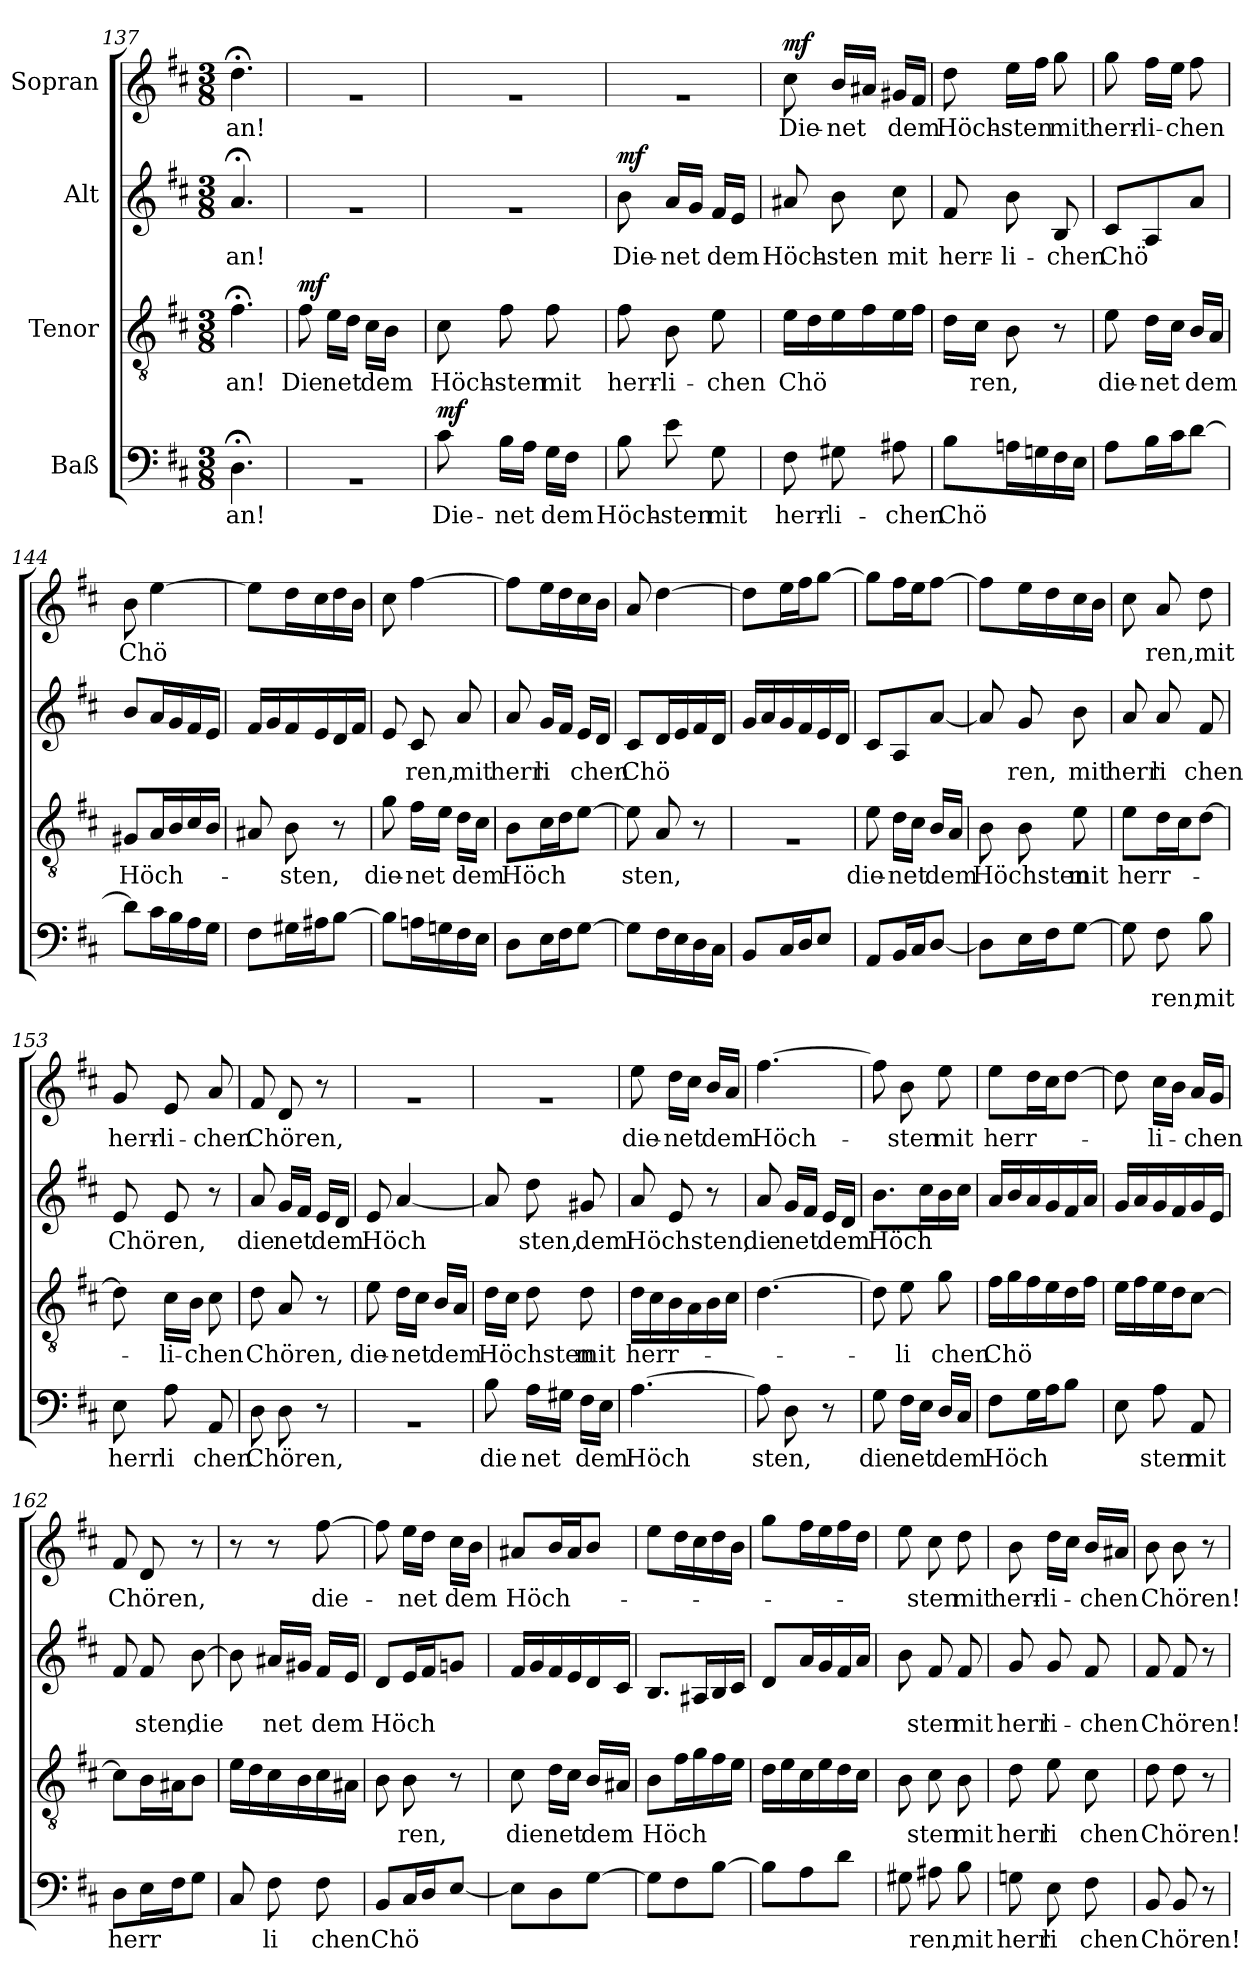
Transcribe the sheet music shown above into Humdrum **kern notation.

**kern	**text	**dynam	**kern	**text	**dynam	**kern	**text	**dynam	**kern	**text	**dynam
*part4	*part4	*part4	*part3	*part3	*part3	*part2	*part2	*part2	*part1	*part1	*part1
*staff4	*staff4	*staff4	*staff3	*staff3	*staff3	*staff2	*staff2	*staff2	*staff1	*staff1	*staff1
*I"Baß	*	*	*I"Tenor	*	*	*I"Alt	*	*	*I"Sopran	*	*
*clefF4	*	*	*clefGv2	*	*	*clefG2	*	*	*clefG2	*	*
*k[f#c#]	*	*	*k[f#c#]	*	*	*k[f#c#]	*	*	*k[f#c#]	*	*
*D:	*	*	*D:	*	*	*D:	*	*	*D:	*	*
*M3/8	*	*	*M3/8	*	*	*M3/8	*	*	*M3/8	*	*
=137	=137	=137	=137	=137	=137	=137	=137	=137	=137	=137	=137
!	!LO:LY:b	!	!	!LO:LY:b	!	!	!LO:LY:b	!	!	!LO:LY:b	!
4.D;<\	an!	.	4.f#;<\	an!	.	4.a;</	an!	.	4.dd;<\	an!	.
=138	=138	=138	=138	=138	=138	=138	=138	=138	=138	=138	=138
!	!	!	!	!LO:LY:b	!LO:DY:a	!	!	!	!	!	!
4.rBB	.	.	8f#\	Die	mf	4.rg	.	.	4.rg	.	.
!	!	!	!	!LO:LY:b	!	!	!	!	!	!	!
.	.	.	16e\LL	net	.	.	.	.	.	.	.
.	.	.	16d\JJ	.	.	.	.	.	.	.	.
!	!	!	!	!LO:LY:b	!	!	!	!	!	!	!
.	.	.	16c#\LL	dem	.	.	.	.	.	.	.
.	.	.	16B\JJ	.	.	.	.	.	.	.	.
!!LO:LB:g=z
=139	=139	=139	=139	=139	=139	=139	=139	=139	=139	=139	=139
!	!LO:LY:b	!LO:DY:a	!	!LO:LY:b	!	!	!	!	!	!	!
8c#\	Die-	mf	8c#\	Höch-	.	4.rg	.	.	4.rg	.	.
!	!LO:LY:b	!	!	!LO:LY:b	!	!	!	!	!	!	!
16B\LL	-net	.	8f#\	-sten	.	.	.	.	.	.	.
16A\JJ	.	.	.	.	.	.	.	.	.	.	.
!	!LO:LY:b	!	!	!LO:LY:b	!	!	!	!	!	!	!
16G\LL	dem	.	8f#\	mit	.	.	.	.	.	.	.
16F#\JJ	.	.	.	.	.	.	.	.	.	.	.
=140	=140	=140	=140	=140	=140	=140	=140	=140	=140	=140	=140
!	!LO:LY:b	!	!	!LO:LY:b	!	!	!LO:LY:b	!LO:DY:a	!	!	!
8B\	Höch-	.	8f#\	herr-	.	8b\	Die-	mf	4.rg	.	.
!	!LO:LY:b	!	!	!LO:LY:b	!	!	!LO:LY:b	!	!	!	!
8e\	-sten	.	8B\	-li-	.	16a/LL	-net	.	.	.	.
.	.	.	.	.	.	16g/JJ	.	.	.	.	.
!	!LO:LY:b	!	!	!LO:LY:b	!	!	!LO:LY:b	!	!	!	!
8G\	mit	.	8e\	-chen	.	16f#/LL	dem	.	.	.	.
.	.	.	.	.	.	16e/JJ	.	.	.	.	.
=141	=141	=141	=141	=141	=141	=141	=141	=141	=141	=141	=141
!	!LO:LY:b	!	!	!LO:LY:b	!	!	!LO:LY:b	!	!	!LO:LY:b	!LO:DY:a
8F#\	herr-	.	16e\LL	Chö	.	8a#X/	Höch-	.	8cc#\	Die-	mf
.	.	.	16d\	.	.	.	.	.	.	.	.
!	!LO:LY:b	!	!	!	!	!	!LO:LY:b	!	!	!LO:LY:b	!
8G#X\	-li-	.	16e\	.	.	8b\	-sten	.	16b/LL	-net	.
.	.	.	16f#\	.	.	.	.	.	16a#X/JJ	.	.
!	!LO:LY:b	!	!	!	!	!	!LO:LY:b	!	!	!LO:LY:b	!
8A#X\	-chen	.	16e\	.	.	8cc#\	mit	.	16g#X/LL	dem	.
.	.	.	16f#\JJ	.	.	.	.	.	16f#/JJ	.	.
=142	=142	=142	=142	=142	=142	=142	=142	=142	=142	=142	=142
!	!LO:LY:b	!	!	!	!	!	!LO:LY:b	!	!	!LO:LY:b	!
8B\L	Chö	.	16d\LL	.	.	8f#/	herr-	.	8dd\	Höch-	.
!	!	!	!	!LO:LY:b	!	!	!	!	!	!	!
.	.	.	16c#\JJ	-ren,	.	.	.	.	.	.	.
!	!	!	!	!	!	!	!LO:LY:b	!	!	!LO:LY:b	!
16An\L	.	.	8B\	.	.	8b\	-li-	.	16ee\LL	-sten	.
16Gn\	.	.	.	.	.	.	.	.	16ff#\JJ	.	.
!	!	!	!	!	!	!	!LO:LY:b	!	!	!LO:LY:b	!
16F#\	.	.	8r	.	.	8B/	-chen	.	8gg\	mit	.
16E\JJ	.	.	.	.	.	.	.	.	.	.	.
=143	=143	=143	=143	=143	=143	=143	=143	=143	=143	=143	=143
!	!	!	!	!LO:LY:b	!	!	!LO:LY:b	!	!	!LO:LY:b	!
8A\L	.	.	8e\	die-	.	8c#/L	Chö	.	8gg\	herr-	.
!	!	!	!	!LO:LY:b	!	!	!	!	!	!LO:LY:b	!
16B\L	.	.	16d\LL	-net	.	8A/	.	.	16ff#\LL	-li-	.
!	!	!	!	!	!	!	!	!	!	!LO:LY:b	!
16c#\J	.	.	16c#\JJ	.	.	.	.	.	16ee\JJ	-chen	.
!	!	!	!	!LO:LY:b	!	!	!	!	!	!	!
[>8d\J	.	.	16B/LL	dem	.	8a/J	.	.	8ff#\	.	.
.	.	.	16A/JJ	.	.	.	.	.	.	.	.
=144	=144	=144	=144	=144	=144	=144	=144	=144	=144	=144	=144
!	!	!	!	!LO:LY:b	!	!	!	!	!	!LO:LY:b	!
8d\L]	.	.	8G#X/L	Höch-	.	8b/L	.	.	8b\	Chö	.
16c#\L	.	.	16A/L	.	.	16a/L	.	.	[>4ee\	.	.
16B\	.	.	16B/	.	.	16g/	.	.	.	.	.
16A\	.	.	16c#/	.	.	16f#/	.	.	.	.	.
16G\JJ	.	.	16B/JJ	.	.	16e/JJ	.	.	.	.	.
!!LO:LB:g=z
=145	=145	=145	=145	=145	=145	=145	=145	=145	=145	=145	=145
8F#\L	.	.	8A#X/	.	.	16f#/LL	.	.	8ee\L]	.	.
.	.	.	.	.	.	16g/	.	.	.	.	.
!	!	!	!	!LO:LY:b	!	!	!	!	!	!	!
16G#X\L	.	.	8B\	-sten,	.	16f#/	.	.	16dd\L	.	.
16A#X\J	.	.	.	.	.	16e/	.	.	16cc#\	.	.
[>8B\J	.	.	8r	.	.	16d/	.	.	16dd\	.	.
.	.	.	.	.	.	16f#/JJ	.	.	16b\JJ	.	.
=146	=146	=146	=146	=146	=146	=146	=146	=146	=146	=146	=146
!	!	!	!	!LO:LY:b	!	!	!	!	!	!	!
8B\L]	.	.	8g\	die-	.	8e/	.	.	8cc#\	.	.
!	!	!	!	!LO:LY:b	!	!	!LO:LY:b	!	!	!	!
16An\L	.	.	16f#\LL	-net	.	8c#/	-ren,	.	[>4ff#\	.	.
16Gn\	.	.	16e\JJ	.	.	.	.	.	.	.	.
!	!	!	!	!LO:LY:b	!	!	!LO:LY:b	!	!	!	!
16F#\	.	.	16d\LL	dem	.	8a/	mit	.	.	.	.
16E\JJ	.	.	16c#\JJ	.	.	.	.	.	.	.	.
=147	=147	=147	=147	=147	=147	=147	=147	=147	=147	=147	=147
!	!	!	!	!LO:LY:b	!	!	!LO:LY:b	!	!	!	!
8D\L	.	.	8B\L	Höch	.	8a/	herr	.	8ff#\L]	.	.
!	!	!	!	!	!	!	!LO:LY:b	!	!	!	!
16E\L	.	.	16c#\L	.	.	16g/LL	li	.	16ee\L	.	.
16F#\J	.	.	16d\J	.	.	16f#/JJ	.	.	16dd\	.	.
!	!	!	!	!	!	!	!LO:LY:b	!	!	!	!
[>8G\J	.	.	[>8e\J	.	.	16e/LL	chen	.	16cc#\	.	.
.	.	.	.	.	.	16d/JJ	.	.	16b\JJ	.	.
=148	=148	=148	=148	=148	=148	=148	=148	=148	=148	=148	=148
!	!	!	!	!LO:LY:b	!	!	!LO:LY:b	!	!	!	!
8G\L]	.	.	8e\]	-sten,	.	8c#/L	Chö	.	8a/	.	.
16F#\L	.	.	8A/	.	.	16d/L	.	.	[>4dd\	.	.
16E\	.	.	.	.	.	16e/	.	.	.	.	.
16D\	.	.	8r	.	.	16f#/	.	.	.	.	.
16C#\JJ	.	.	.	.	.	16d/JJ	.	.	.	.	.
=149	=149	=149	=149	=149	=149	=149	=149	=149	=149	=149	=149
8BB/L	.	.	4.rG	.	.	16g/LL	.	.	8dd\L]	.	.
.	.	.	.	.	.	16a/	.	.	.	.	.
16C#/L	.	.	.	.	.	16g/	.	.	16ee\L	.	.
16D/J	.	.	.	.	.	16f#/	.	.	16ff#\J	.	.
8E/J	.	.	.	.	.	16e/	.	.	[>8gg\J	.	.
.	.	.	.	.	.	16d/JJ	.	.	.	.	.
=150	=150	=150	=150	=150	=150	=150	=150	=150	=150	=150	=150
!	!	!	!	!LO:LY:b	!	!	!	!	!	!	!
8AA/L	.	.	8e\	die-	.	8c#/L	.	.	8gg\L]	.	.
!	!	!	!	!LO:LY:b	!	!	!	!	!	!	!
16BB/L	.	.	16d\LL	-net	.	8A/	.	.	16ff#\L	.	.
16C#/J	.	.	16c#\JJ	.	.	.	.	.	16ee\J	.	.
!	!	!	!	!LO:LY:b	!	!	!	!	!	!	!
[>8D/J	.	.	16B/LL	dem	.	[<8a/J	.	.	[>8ff#\J	.	.
.	.	.	16A/JJ	.	.	.	.	.	.	.	.
=151	=151	=151	=151	=151	=151	=151	=151	=151	=151	=151	=151
!	!	!	!	!LO:LY:b	!	!	!	!	!	!	!
8D\L]	.	.	8B\	Höchsten	.	8a/]	.	.	8ff#\L]	.	.
!	!	!	!	!	!	!	!LO:LY:b	!	!	!	!
16E\L	.	.	8B\	.	.	8g/	ren,	.	16ee\L	.	.
16F#\J	.	.	.	.	.	.	.	.	16dd\	.	.
!	!	!	!	!LO:LY:b	!	!	!LO:LY:b	!	!	!	!
[>8G\J	.	.	8e\	mit	.	8b\	mit	.	16cc#\	.	.
.	.	.	.	.	.	.	.	.	16b\JJ	.	.
!!LO:PB:g=z
=152	=152	=152	=152	=152	=152	=152	=152	=152	=152	=152	=152
!	!	!	!	!LO:LY:b	!	!	!LO:LY:b	!	!	!	!
8G\]	.	.	8e\L	herr-	.	8a/	herr	.	8cc#\	.	.
!	!LO:LY:b	!	!	!	!	!	!LO:LY:b	!	!	!LO:LY:b	!
8F#\	-ren,	.	16d\L	.	.	8a/	li	.	8a/	-ren,	.
.	.	.	16c#\J	.	.	.	.	.	.	.	.
!	!LO:LY:b	!	!	!	!	!	!LO:LY:b	!	!	!LO:LY:b	!
8B\	mit	.	[>8d\J	.	.	8f#/	chen	.	8dd\	mit	.
=153	=153	=153	=153	=153	=153	=153	=153	=153	=153	=153	=153
!	!LO:LY:b	!	!	!	!	!	!LO:LY:b	!	!	!LO:LY:b	!
8E\	herr	.	8d\]	.	.	8e/	Chören,	.	8g/	herr-	.
!	!LO:LY:b	!	!	!LO:LY:b	!	!	!	!	!	!LO:LY:b	!
8A\	li	.	16c#\LL	-li-	.	8e/	.	.	8e/	-li-	.
!	!	!	!	!LO:LY:b	!	!	!	!	!	!	!
.	.	.	16B\JJ	-chen	.	.	.	.	.	.	.
!	!LO:LY:b	!	!	!	!	!	!	!	!	!LO:LY:b	!
8AA/	chen	.	8c#\	.	.	8r	.	.	8a/	-chen	.
=154	=154	=154	=154	=154	=154	=154	=154	=154	=154	=154	=154
!	!LO:LY:b	!	!	!LO:LY:b	!	!	!LO:LY:b	!	!	!LO:LY:b	!
8D\	Chören,	.	8d\	Chören,	.	8a/	die	.	8f#/	Chören,	.
!	!	!	!	!	!	!	!LO:LY:b	!	!	!	!
8D\	.	.	8A/	.	.	16g/LL	net	.	8d/	.	.
.	.	.	.	.	.	16f#/JJ	.	.	.	.	.
!	!	!	!	!	!	!	!LO:LY:b	!	!	!	!
8r	.	.	8r	.	.	16e/LL	dem	.	8r	.	.
.	.	.	.	.	.	16d/JJ	.	.	.	.	.
=155	=155	=155	=155	=155	=155	=155	=155	=155	=155	=155	=155
!	!	!	!	!LO:LY:b	!	!	!LO:LY:b	!	!	!	!
4.rBB	.	.	8e\	die-	.	8e/	Höch	.	4.rg	.	.
!	!	!	!	!LO:LY:b	!	!	!	!	!	!	!
.	.	.	16d\LL	-net	.	[<4a/	.	.	.	.	.
.	.	.	16c#\JJ	.	.	.	.	.	.	.	.
!	!	!	!	!LO:LY:b	!	!	!	!	!	!	!
.	.	.	16B/LL	dem	.	.	.	.	.	.	.
.	.	.	16A/JJ	.	.	.	.	.	.	.	.
=156	=156	=156	=156	=156	=156	=156	=156	=156	=156	=156	=156
!	!LO:LY:b	!	!	!LO:LY:b	!	!	!	!	!	!	!
8B\	die	.	16d\LL	Höchsten	.	8a/]	.	.	4.rg	.	.
.	.	.	16c#\JJ	.	.	.	.	.	.	.	.
!	!LO:LY:b	!	!	!	!	!	!LO:LY:b	!	!	!	!
16A\LL	net	.	8d\	.	.	8dd\	sten,	.	.	.	.
16G#X\JJ	.	.	.	.	.	.	.	.	.	.	.
!	!LO:LY:b	!	!	!LO:LY:b	!	!	!LO:LY:b	!	!	!	!
16F#\LL	dem	.	8d\	mit	.	8g#X/	dem	.	.	.	.
16E\JJ	.	.	.	.	.	.	.	.	.	.	.
=157	=157	=157	=157	=157	=157	=157	=157	=157	=157	=157	=157
!	!LO:LY:b	!	!	!LO:LY:b	!	!	!LO:LY:b	!	!	!LO:LY:b	!
[>4.A\	Höch	.	16d\LL	herr-	.	8a/	Höchsten,	.	8ee\	die-	.
.	.	.	16c#\	.	.	.	.	.	.	.	.
!	!	!	!	!	!	!	!	!	!	!LO:LY:b	!
.	.	.	16B\	.	.	8e/	.	.	16dd\LL	-net	.
.	.	.	16A\	.	.	.	.	.	16cc#\JJ	.	.
!	!	!	!	!	!	!	!	!	!	!LO:LY:b	!
.	.	.	16B\	.	.	8r	.	.	16b/LL	dem	.
.	.	.	16c#\JJ	.	.	.	.	.	16a/JJ	.	.
=158	=158	=158	=158	=158	=158	=158	=158	=158	=158	=158	=158
!	!LO:LY:b	!	!	!	!	!	!LO:LY:b	!	!	!LO:LY:b	!
8A\]	sten,	.	[<4.d\	.	.	8a/	die	.	[<4.ff#\	Höch-	.
!	!	!	!	!	!	!	!LO:LY:b	!	!	!	!
8D\	.	.	.	.	.	16g/LL	net	.	.	.	.
.	.	.	.	.	.	16f#/JJ	.	.	.	.	.
!	!	!	!	!	!	!	!LO:LY:b	!	!	!	!
8r	.	.	.	.	.	16e/LL	dem	.	.	.	.
.	.	.	.	.	.	16d/JJ	.	.	.	.	.
!!LO:LB:g=z
=159	=159	=159	=159	=159	=159	=159	=159	=159	=159	=159	=159
!	!LO:LY:b	!	!	!	!	!	!LO:LY:b	!	!	!	!
8G\	die	.	8d\]	.	.	8.b\L	Höch	.	8ff#\]	.	.
!	!LO:LY:b	!	!	!LO:LY:b	!	!	!	!	!	!LO:LY:b	!
16F#\LL	net	.	8e\	-li	.	.	.	.	8b\	-sten	.
16E\JJ	.	.	.	.	.	16cc#\L	.	.	.	.	.
!	!LO:LY:b	!	!	!LO:LY:b	!	!	!	!	!	!LO:LY:b	!
16D/LL	dem	.	8g\	chen	.	16b\	.	.	8ee\	mit	.
16C#/JJ	.	.	.	.	.	16cc#\JJ	.	.	.	.	.
=160	=160	=160	=160	=160	=160	=160	=160	=160	=160	=160	=160
!	!LO:LY:b	!	!	!LO:LY:b	!	!	!	!	!	!LO:LY:b	!
8F#\L	Höch	.	16f#\LL	Chö	.	16a/LL	.	.	8ee\L	herr-	.
.	.	.	16g\	.	.	16b/	.	.	.	.	.
16G\L	.	.	16f#\	.	.	16a/	.	.	16dd\L	.	.
16A\J	.	.	16e\	.	.	16g/	.	.	16cc#\J	.	.
8B\J	.	.	16d\	.	.	16f#/	.	.	[>8dd\J	.	.
.	.	.	16f#\JJ	.	.	16a/JJ	.	.	.	.	.
=161	=161	=161	=161	=161	=161	=161	=161	=161	=161	=161	=161
8E\	.	.	16e\LL	.	.	16g/LL	.	.	8dd\]	.	.
.	.	.	16f#\	.	.	16a/	.	.	.	.	.
!	!LO:LY:b	!	!	!	!	!	!	!	!	!LO:LY:b	!
8A\	sten	.	16e\	.	.	16g/	.	.	16cc#\LL	-li-	.
.	.	.	16d\J	.	.	16f#/	.	.	16b\JJ	.	.
!	!LO:LY:b	!	!	!	!	!	!	!	!	!LO:LY:b	!
8AA/	mit	.	[>8c#\J	.	.	16g/	.	.	16a/LL	-chen	.
.	.	.	.	.	.	16e/JJ	.	.	16g/JJ	.	.
=162	=162	=162	=162	=162	=162	=162	=162	=162	=162	=162	=162
!	!LO:LY:b	!	!	!	!	!	!	!	!	!LO:LY:b	!
8D\L	herr	.	8c#\L]	.	.	8f#/	.	.	8f#/	Chören,	.
!	!	!	!	!	!	!	!LO:LY:b	!	!	!	!
16E\L	.	.	16B\L	.	.	8f#/	sten,	.	8d/	.	.
16F#\J	.	.	16A#X\J	.	.	.	.	.	.	.	.
!	!	!	!	!	!	!	!LO:LY:b	!	!	!	!
8G\J	.	.	8B\J	.	.	[>8b\	die	.	8r	.	.
=163	=163	=163	=163	=163	=163	=163	=163	=163	=163	=163	=163
8C#/	.	.	16e\LL	.	.	8b\]	.	.	8r	.	.
.	.	.	16d\	.	.	.	.	.	.	.	.
!	!LO:LY:b	!	!	!	!	!	!LO:LY:b	!	!	!	!
8F#\	li	.	16c#\	.	.	16a#X/LL	net	.	8r	.	.
.	.	.	16B\	.	.	16g#X/JJ	.	.	.	.	.
!	!LO:LY:b	!	!	!	!	!	!LO:LY:b	!	!	!LO:LY:b	!
8F#\	chen	.	16c#\	.	.	16f#/LL	dem	.	[>8ff#\	die-	.
.	.	.	16A#X\JJ	.	.	16e/JJ	.	.	.	.	.
=164	=164	=164	=164	=164	=164	=164	=164	=164	=164	=164	=164
!	!LO:LY:b	!	!	!	!	!	!LO:LY:b	!	!	!	!
8BB/L	Chö	.	8B\	.	.	8d/L	Höch	.	8ff#\]	.	.
!	!	!	!	!LO:LY:b	!	!	!	!	!	!LO:LY:b	!
16C#/L	.	.	8B\	ren,	.	16e/L	.	.	16ee\LL	-net	.
16D/J	.	.	.	.	.	16f#/J	.	.	16dd\JJ	.	.
!	!	!	!	!	!	!	!	!	!	!LO:LY:b	!
[>8E/J	.	.	8r	.	.	8gn/J	.	.	16cc#\LL	dem	.
.	.	.	.	.	.	.	.	.	16b\JJ	.	.
=165	=165	=165	=165	=165	=165	=165	=165	=165	=165	=165	=165
!	!	!	!	!LO:LY:b	!	!	!	!	!	!LO:LY:b	!
8E\L]	.	.	8c#\	die	.	16f#/LL	.	.	8a#X/L	Höch-	.
.	.	.	.	.	.	16g/	.	.	.	.	.
!	!	!	!	!LO:LY:b	!	!	!	!	!	!	!
8D\	.	.	16d\LL	net	.	16f#/	.	.	16b/L	.	.
.	.	.	16c#\JJ	.	.	16e/	.	.	16a#/J	.	.
!	!	!	!	!LO:LY:b	!	!	!	!	!	!	!
[>8G\J	.	.	16B/LL	dem	.	16d/	.	.	8b/J	.	.
.	.	.	16A#X/JJ	.	.	16c#/JJ	.	.	.	.	.
!!LO:LB:g=z
=166	=166	=166	=166	=166	=166	=166	=166	=166	=166	=166	=166
!	!	!	!	!LO:LY:b	!	!	!	!	!	!	!
8G\L]	.	.	8B\L	Höch	.	8.B/L	.	.	8ee\L	.	.
8F#\	.	.	16f#\L	.	.	.	.	.	16dd\L	.	.
.	.	.	16g\	.	.	16A#X/L	.	.	16cc#\	.	.
[>8B\J	.	.	16f#\	.	.	16B/	.	.	16dd\	.	.
.	.	.	16e\JJ	.	.	16c#/JJ	.	.	16b\JJ	.	.
=167	=167	=167	=167	=167	=167	=167	=167	=167	=167	=167	=167
8B\L]	.	.	16d\LL	.	.	8d/L	.	.	8gg\L	.	.
.	.	.	16e\	.	.	.	.	.	.	.	.
8A\	.	.	16c#\	.	.	16a/L	.	.	16ff#\L	.	.
.	.	.	16e\	.	.	16g/	.	.	16ee\	.	.
8d\J	.	.	16d\	.	.	16f#/	.	.	16ff#\	.	.
.	.	.	16c#\JJ	.	.	16a/JJ	.	.	16dd\JJ	.	.
=168	=168	=168	=168	=168	=168	=168	=168	=168	=168	=168	=168
8G#X\	.	.	8B\	.	.	8b\	.	.	8ee\	.	.
!	!LO:LY:b	!	!	!LO:LY:b	!	!	!LO:LY:b	!	!	!LO:LY:b	!
8A#X\	ren,	.	8c#\	sten	.	8f#/	sten	.	8cc#\	-sten	.
!	!LO:LY:b	!	!	!LO:LY:b	!	!	!LO:LY:b	!	!	!LO:LY:b	!
8B\	mit	.	8B\	mit	.	8f#/	mit	.	8dd\	mit	.
=169	=169	=169	=169	=169	=169	=169	=169	=169	=169	=169	=169
!	!LO:LY:b	!	!	!LO:LY:b	!	!	!LO:LY:b	!	!	!LO:LY:b	!
8Gn\	herr	.	8d\	herr	.	8g/	herr	.	8b\	herr-	.
!	!LO:LY:b	!	!	!LO:LY:b	!	!	!LO:LY:b	!	!	!LO:LY:b	!
8E\	li	.	8e\	li	.	8g/	li-	.	16dd\LL	-li-	.
.	.	.	.	.	.	.	.	.	16cc#\JJ	.	.
!	!LO:LY:b	!	!	!LO:LY:b	!	!	!LO:LY:b	!	!	!LO:LY:b	!
8F#\	chen	.	8c#\	chen	.	8f#/	-chen	.	16b/LL	-chen	.
.	.	.	.	.	.	.	.	.	16a#X/JJ	.	.
=170	=170	=170	=170	=170	=170	=170	=170	=170	=170	=170	=170
!	!LO:LY:b	!	!	!LO:LY:b	!	!	!LO:LY:b	!	!	!LO:LY:b	!
8BB/	Chören!	.	8d\	Chören!	.	8f#/	Chören!	.	8b\	Chören!	.
8BB/	.	.	8d\	.	.	8f#/	.	.	8b\	.	.
8r	.	.	8r	.	.	8r	.	.	8r	.	.
=	=	=	=	=	=	=	=	=	=	=	=
*-	*-	*-	*-	*-	*-	*-	*-	*-	*-	*-	*-
